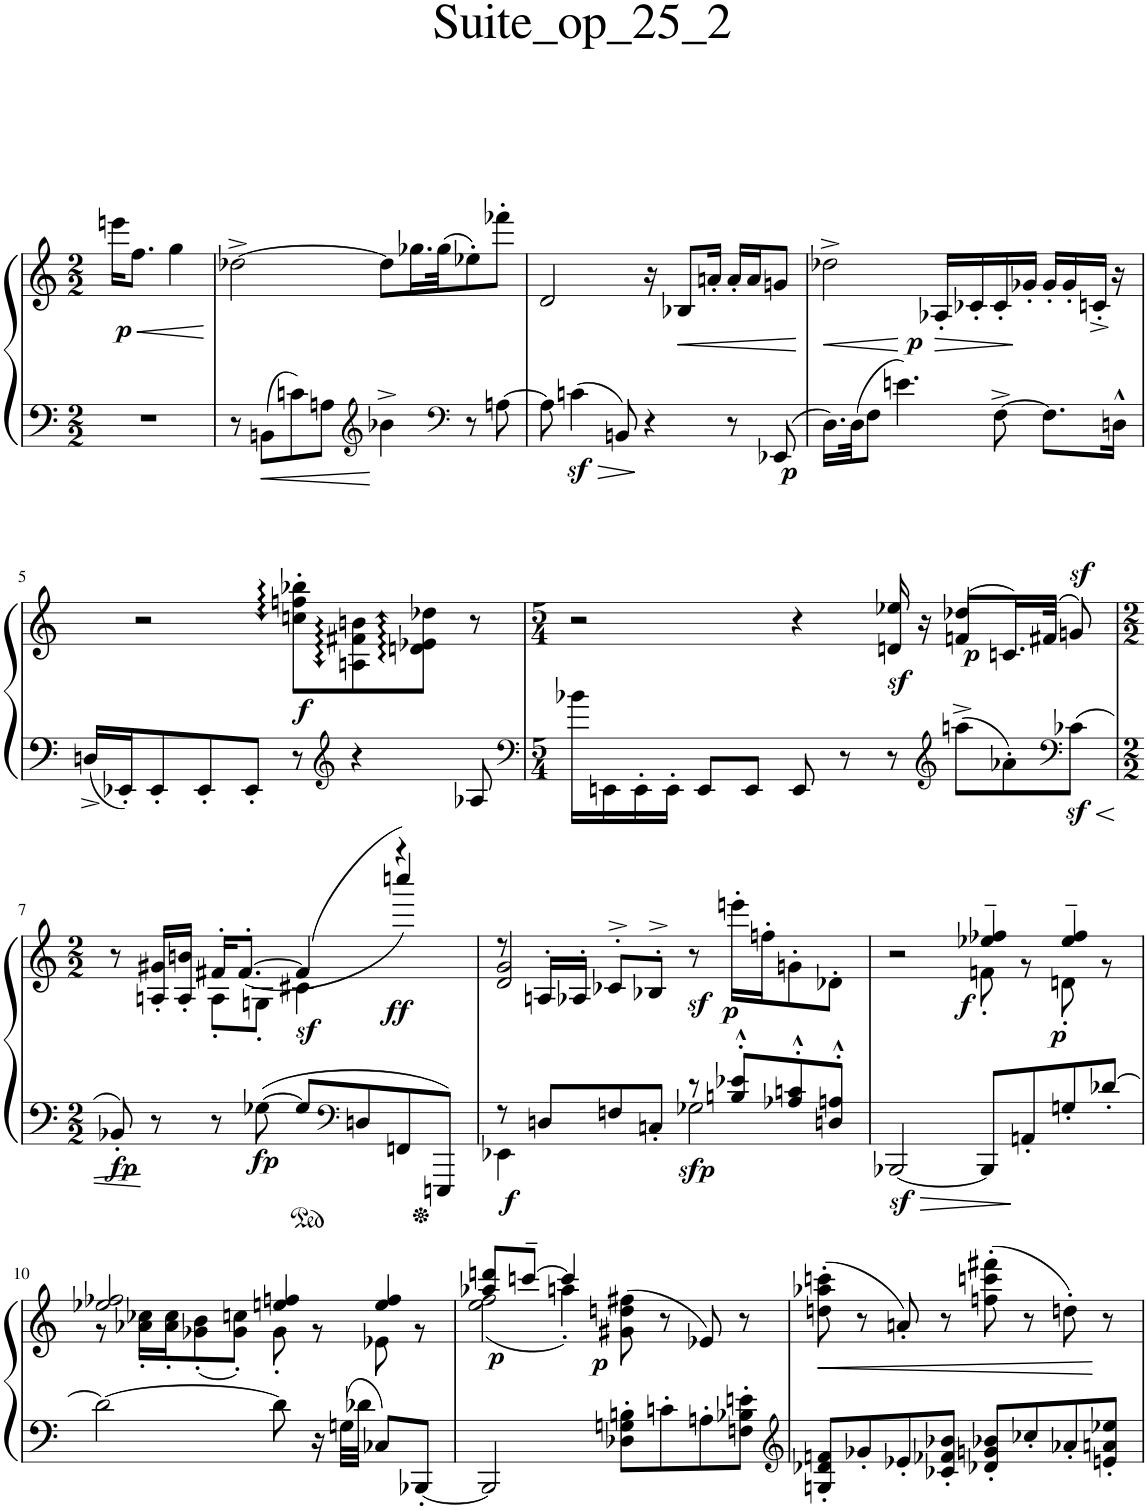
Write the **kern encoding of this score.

**kern	**kern	**dynam
*part1	*part1	*part1
*staff2	*staff1	*staff1/2
*I"Piano	*	*
*I'Pno.	*	*
*clefF4	*clefG2	*
*k[]	*k[]	*
*M2/2	*M2/2	*
=1	=1	=1
!	!	!LO:HP:b
!	!	!LO:DY:n=1:b
1r	16eeen\KL	< p
.	8.ff\J	.
.	4gg\	.
.	2ryy	[
=2	=2	=2
8r	[2dd-X^\	.
8BBn\L	.	.
8cn\	.	.
8An\J	.	.
*clefG2	*	*
4b-X^\	8dd-\L]	.
.	16.gg-X\L	.
.	(32gg-\JK	.
*clefF4	*	*
8r	8ee-X'\)	.
[8An\	8fff-X'\J	.
=3	=3	=3
8A\]	2d/	.
4cnz<\	.	.
8BBn/	.	.
4r	16r	.
!	!	!LO:HP:b
.	8B-X/L	<
.	16an'/Jk	.
8r	16a'/LL	.
.	16a/J	.
!	!	!LO:DY:b=2
8EE-X/	8gn/J	p
.	.	[
=4	=4	=4
!	!	!LO:HP:b
16.D\LL	2dd-X^\	<
32D\JK	.	.
8F\J	.	.
4.en\	.	.
!	!	!LO:HP:n=1:b
!	!	!LO:DY:n=1:b
.	16A-X'/LL	[ > p
.	16c-X'/	]
[8F^\	16c-'/	.
.	16g-X'/JJ	.
8.F\L]	16g-'/LL	.
.	16g-'/	.
.	16cn'^/JJ	.
16Dn^^\Jk	16r	.
!!LO:LB:g=z
=5	=5	=5
16Dn^/LL	2r	.
16EE-X'/J	.	.
8EE-'/	.	.
8EE-'/	.	.
8EE-'/J	.	.
!	!	!LO:DY:b
8r	8ccn\' 8ffn\' 8bb-X\'L	f
*clefG2	*	*
4r	8An\ 8f#X\ 8bn\	.
.	8dn\ 8e-X\ 8dd-X\J	.
8A-X/	8r	.
=6	=6	=6
*clefF4	*	*
*M5/4	*M5/4	*
*	*^	*
16b-X\LL	2r	2..ryy	.
16EEn\	.	.	.
16EE'\	.	.	.
16EE'\JJ	.	.	.
8EE/L	.	.	.
8EE/J	.	.	.
8EE/	4r	.	.
8r	.	.	.
!	!	!	!LO:DY:b
8r	16dn/ 16ee-X/	.	sf
.	16r	.	.
*clefG2	*	*	*
!	!	!	!LO:DY:b
8aan^\L	(8fn/L	4dd-X/	p
8a-X'\	16.cn/L)	.	.
.	(32f#X/JJk	.	.
*clefF4	*	*	*
!	!	!	!LO:DY:a
8c-Xz<\J	8gn/)	8ryy	sf
!!LO:LB:g=z	!!
=7	=7	=7	=7
*M2/2	*M2/2	*	*
!	!	!	!LO:DY:b=2
8BB-X'/	8r	4ryy	fp
8r	16An/' 16g#X/'LL	.	.
.	16A/' 16bn/'JJ	.	.
8r	16f#X'/KL	8A'\L	.
.	([8.f#'/J	.	.
!	!	!	!LO:DY:b=2
[8G-X\	.	8Gn'\J	fp
!	!	!	!LO:DY:b
8G-/L]	(4f#/]	4c#X\	sf
*clefF4	*	*	*
8Dn/	.	.	.
!	!	!	!LO:DY:b
8FFn/	4r)	4ccccn/)	ff
8EEEn/J	.	.	.
=8	=8	=8	=8
*^	*	*	*
!	!	!	!	!LO:DY:b=2
8r	4EE-X\	8r	2d/ 2g/	f
8Dn/L	.	16An'/LL	.	.
.	.	16A-X'/JJ	.	.
8Fn/	4ryy	8c-X'^/L	.	.
8Cn'/J	.	8B-X'^/J	.	.
!	!	!	!	!LO:DY:b=2
!	!	!	!	!LO:DY:n=1:b
8r	2G-X\	8r	2ryy	sfp sf
!	!	!	!	!LO:DY:n=2:b
8Bn/'^^ 8e-X/'^^L	.	16eeen'\LL	.	p
.	.	16ffn'\J	.	.
8A-X/'^^ 8cn/'^^	.	8gn'\	.	.
8Dn/'^^ 8An/'^^J	.	8d-X'\J	.	.
*v	*v	*	*	*
=9	=9	=9	=9
[2BBB-Xz</	2r	2ryy	.
!	!	!	!LO:DY:b
8BBB-/L]	4ee-X/~ 4ff-X/~	8fn'\	f
8AAn'/	.	8r	.
!	!	!	!LO:DY:b
8Gn'/	4ee-/~ 4ff-/~	8dn'\	p
[8d-X'/J	.	8r	.
!!LO:LB:g=z	!!
=10	=10	=10	=10
2d-\_	2ee-X/ 2ff-X/	8r	.
.	.	16a-X\' 16cc-X\'LL	.
.	.	16a-\' 16cc-\'J	.
.	.	(8g-X\' 8b\'	.
.	.	8g-\' 8ccn\'J)	.
8d-\]	4een/ 4ffn/	8g-'\	.
16r	.	8r	.
32Gn\LLL	.	.	.
32d-X\JJJ	.	.	.
8C-X/L	4ee/ 4ff/	8e-X\	.
[8BBB-X'/J	.	8r	.
=11	=11	=11	=11
*	*	*^	*
!	!	!	!	!LO:DY:b
2BBB-/]	4ryy	(2ee\ 2ff\	8aa-X/ 8dddn/L	p
.	.	.	[8cccn~/J	.
.	(4aan'\	.	4ccc/]	.
!	!	!	!	!LO:DY:b
8D-X\' 8Gn\' 8Bn\'L	(8g#X\ 8ddn\ 8ff#X\	2ryy	2ryy	p
8cn'\	8r	.	.	.
8An'\	8e-X/)	.	.	.
8Fn\' 8B-X\' 8en\'J	8r	.	.	.
*	*v	*v	*v	*
=12	=12	=12
*clefG2	*	*
!	!	!LO:HP:b
8Gn/' 8d-X/' 8fn/'L	8ddn\' 8aa-X\' 8cccn\'	<
8g-X'/	8r	.
8e-X'/	8an'/)	.
8c-X/' 8f-X/' 8b-X/'J	8r	.
8d-X/' 8gn/' 8b-X/'L	(8ffn\' 8cccn\' 8fff#X\'	.
8cc-X'/	8r	.
8a-X'/	8ddn'\)	.
8en/' 8an/' 8ee-X/'J	8r	[
=	=	=
*-	*-	*-
